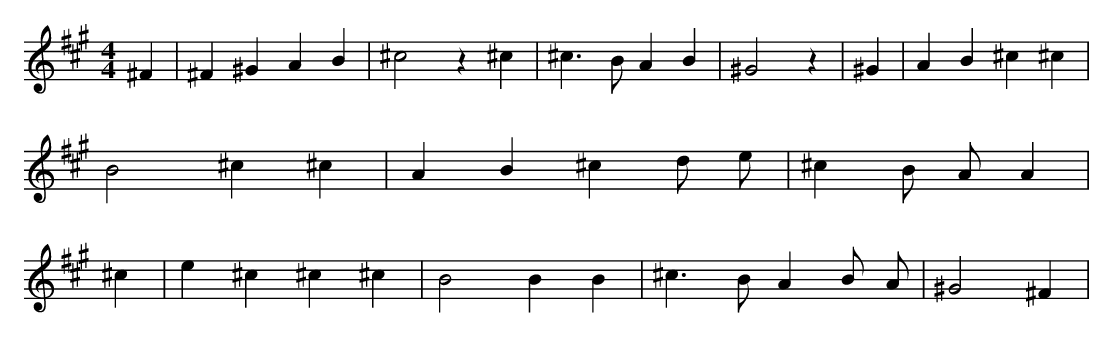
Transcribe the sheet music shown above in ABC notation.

X:1
M:4/4
L:1/8
K:A
^F2 | ^F2 ^G2 A2 B2 | ^c4 z2 ^c2 | ^c3 B A2 B2 | ^G4 z2 | ^G2 | A2 B2 ^c2 ^c2 | B4 ^c2 ^c2 | A2 B2 ^c2 d e | ^c2 B A A2 | ^c2 | e2 ^c2 ^c2 ^c2 | B4 B2 B2 | ^c3 B A2 B A | ^G4 ^F2 |
